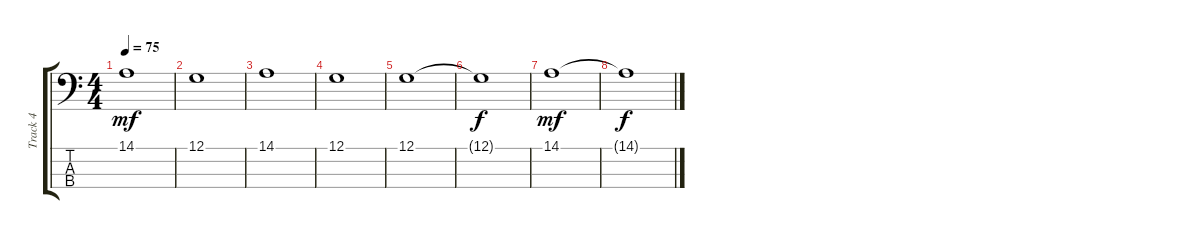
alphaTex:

\track ("Track 4" "Track 4") {instrument stringensemble2}
\staff {score tabs}
\tuning (G2 D2 A1 E1) {hide}
\ts (4 4)
\tempo 75
\clef f4
\ks c
14.1.1{dy mf} |
12.1.1 |
14.1.1 |
12.1.1 |
12.1.1 |
12.1{t}.1{dy f} |
14.1.1{dy mf} |
14.1{t}.1{dy f}
